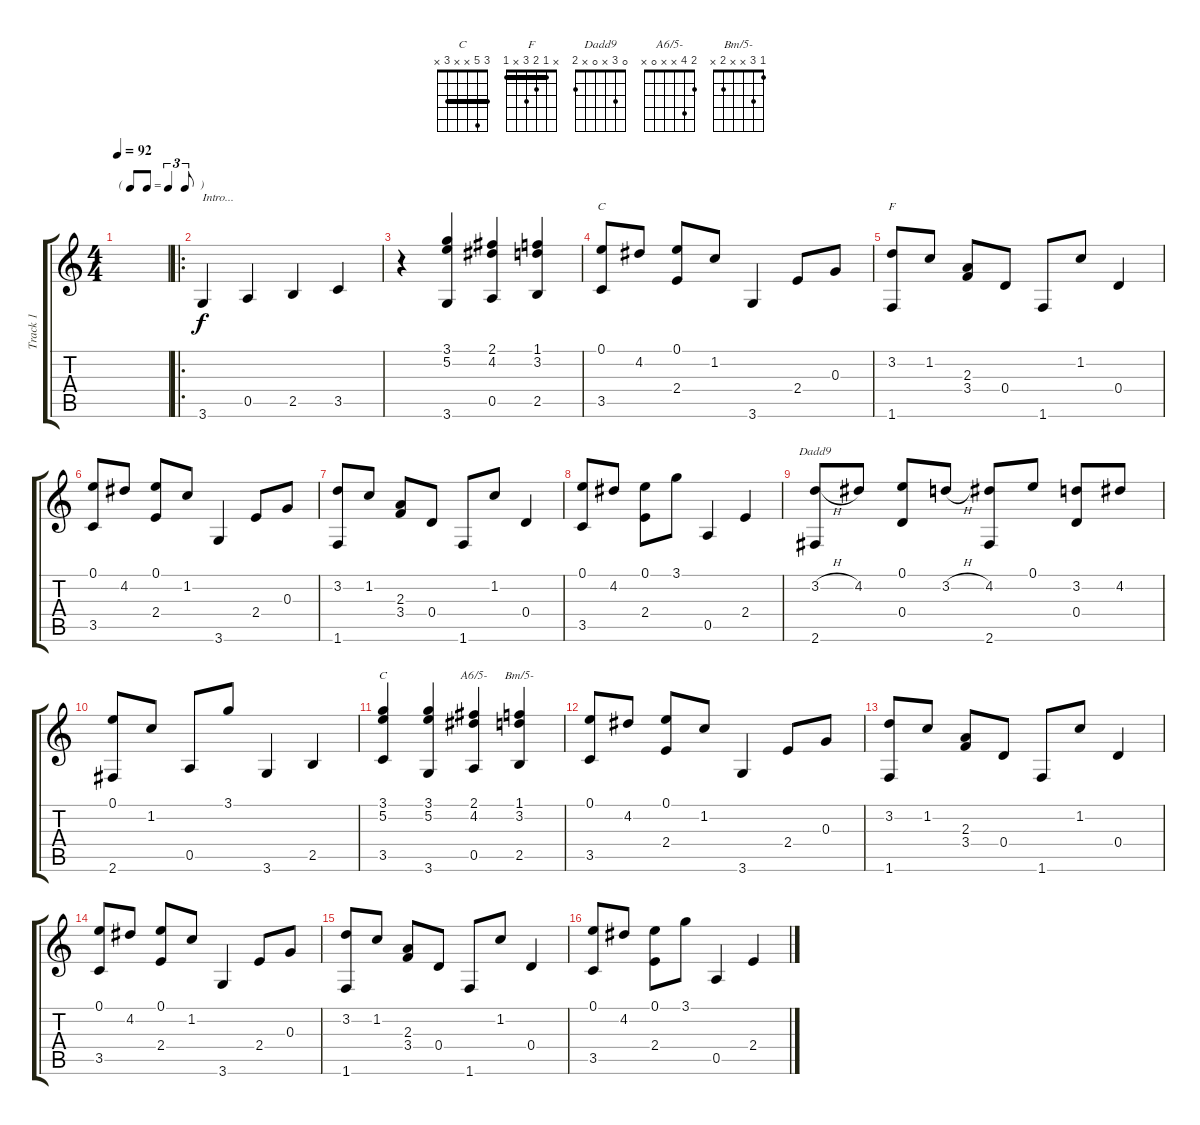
\track ("Track 1" "Track 1") {instrument acousticguitarnylon}
\staff {score tabs}
\tuning (E4 B3 G3 D3 A2 E2) {hide}
\chord ("C" 0 1 0 2 3 x)
\chord ("F" x 1 2 3 x 1) {barre 1}
\chord ("Dadd9" 0 3 x 0 x 2)
\chord ("C" 3 5 x x 3 x) {barre 3}
\chord ("A6/5-" 2 4 x x 0 x)
\chord ("Bm/5-" 1 3 x x 2 x)
\ts (4 4)
\tf triplet8th
\tempo 92
\clef g2
\ks c
|
\ro
3.6.4{txt "Intro..."} 0.5.4 2.5.4 3.5.4 |
r.4 (3.1 5.2 3.6).4 (2.1 4.2 0.5).4 (1.1 3.2 2.5).4 |
(0.1 3.5).8{ch "C"} 4.2.8 (0.1 2.4).8 1.2.8 3.6.4 2.4.8 0.3.8 |
(3.2 1.6).8{ch "F"} 1.2.8 (2.3 3.4).8 0.4.8 1.6.8 1.2.8 0.4.4 |
(0.1 3.5).8 4.2.8 (0.1 2.4).8 1.2.8 3.6.4 2.4.8 0.3.8 |
(3.2 1.6).8 1.2.8 (2.3 3.4).8 0.4.8 1.6.8 1.2.8 0.4.4 |
(0.1 3.5).8 4.2.8 (0.1 2.4).8 3.1.8 0.5.4 2.4.4 |
(3.2{h} 2.6).8{ch "Dadd9"} 4.2.8 (0.1 0.4).8 3.2{h}.8 (4.2 2.6).8 0.1.8 (3.2 0.4).8 4.2.8 |
(0.1 2.6).8 1.2.8 0.5.8 3.1.8 3.6.4 2.5.4 |
(3.1 5.2 3.5).4{ch "C"} (3.1 5.2 3.6).4 (2.1 4.2 0.5).4{ch "A6/5-"} (1.1 3.2 2.5).4{ch "Bm/5-"} |
(0.1 3.5).8 4.2.8 (0.1 2.4).8 1.2.8 3.6.4 2.4.8 0.3.8 |
(3.2 1.6).8 1.2.8 (2.3 3.4).8 0.4.8 1.6.8 1.2.8 0.4.4 |
(0.1 3.5).8 4.2.8 (0.1 2.4).8 1.2.8 3.6.4 2.4.8 0.3.8 |
(3.2 1.6).8 1.2.8 (2.3 3.4).8 0.4.8 1.6.8 1.2.8 0.4.4 |
(0.1 3.5).8 4.2.8 (0.1 2.4).8 3.1.8 0.5.4 2.4.4
